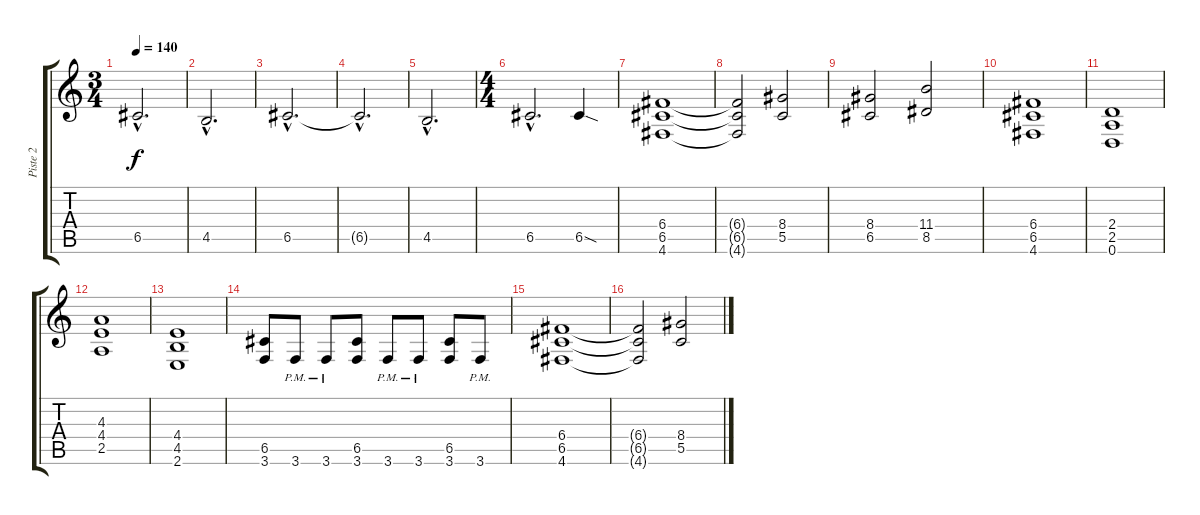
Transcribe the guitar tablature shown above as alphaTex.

\track ("Piste 2" "Piste 2") {instrument distortionguitar}
\staff {score tabs}
\tuning (D4 A3 F3 C3 G2 D2) {hide}
\ts (3 4)
\tempo 140
\clef g2
\ks c
6.5{hac t}.2{d dy f} |
4.5{hac}.2{d} |
6.5{hac}.2{d} |
6.5{hac t}.2{d} |
4.5{hac}.2{d} |
\ts (4 4)
6.5{hac}.2{d} 6.5{sod}.4 |
(6.4 6.5 4.6).1 |
(6.4{t} 6.5{t} 4.6{t}).2 (8.4 5.5).2 |
(8.4 6.5).2 (11.4 8.5).2 |
(6.4 6.5 4.6).1 |
(2.4 2.5 0.6).1 |
(4.3 4.4 2.5).1 |
(4.4 4.5 2.6).1 |
(6.5 3.6).8 3.6{pm}.8 3.6{pm}.8 (6.5 3.6).8 3.6{pm}.8 3.6{pm}.8 (6.5 3.6).8 3.6{pm}.8 |
(6.4 6.5 4.6).1 |
(6.4{t} 6.5{t} 4.6{t}).2 (8.4 5.5).2
